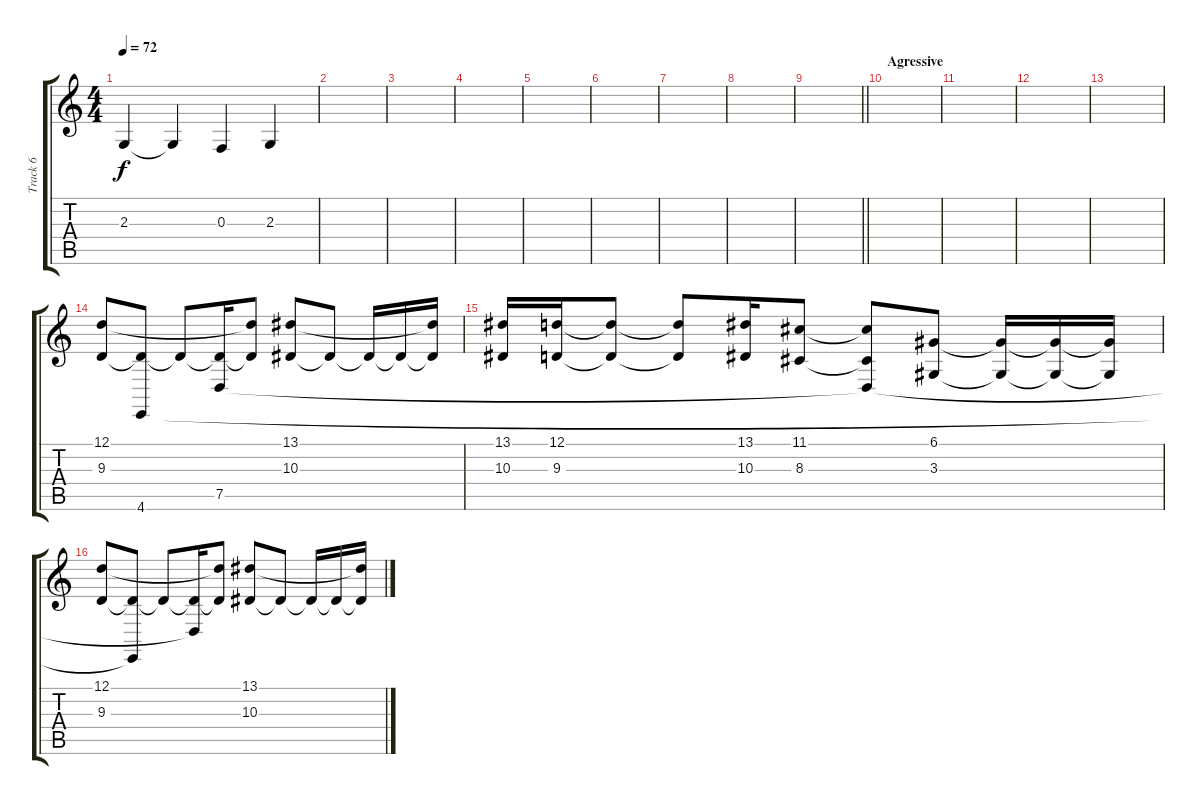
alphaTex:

\track ("Track 6" "Track 6") {instrument stringensemble1}
\staff {score tabs}
\tuning (D4 A3 F3 C3 G2 C2) {hide}
\ts (4 4)
\tempo 72
\clef g2
\ks c
2.3.4{dy f} 2.3{t}.4 0.3.4 2.3.4 |
|
|
|
|
|
|
|
\barLineRight lightlight
|
\section ("" "Agressive")
|
|
|
|
(12.1 9.3).8 (9.3{t} 4.6).8 9.3{t}.8 (9.3{t} 7.5).16 (12.1{t} 9.3{t}).8 (13.1 10.3).8 10.3{t}.8 10.3{t}.16 10.3{t}.16 (13.1{t} 10.3{t}).16 |
(13.1 10.3).16 (12.1 9.3).16 (12.1{t} 9.3{t}).8 (12.1{t} 9.3{t}).8 (13.1 10.3).16 (11.1 8.3).8 (11.1{t} 8.3{t} 7.5{t}).8 (6.1 3.3).8 (6.1{t} 3.3{t}).16 (6.1{t} 3.3{t}).16 (6.1{t} 3.3{t}).16 |
(12.1 9.3).8 (9.3{t} 4.6{t}).8 9.3{t}.8 (9.3{t} 7.5{t}).16 (12.1{t} 9.3{t}).8 (13.1 10.3).8 10.3{t}.8 10.3{t}.16 10.3{t}.16 (13.1{t} 10.3{t}).16
